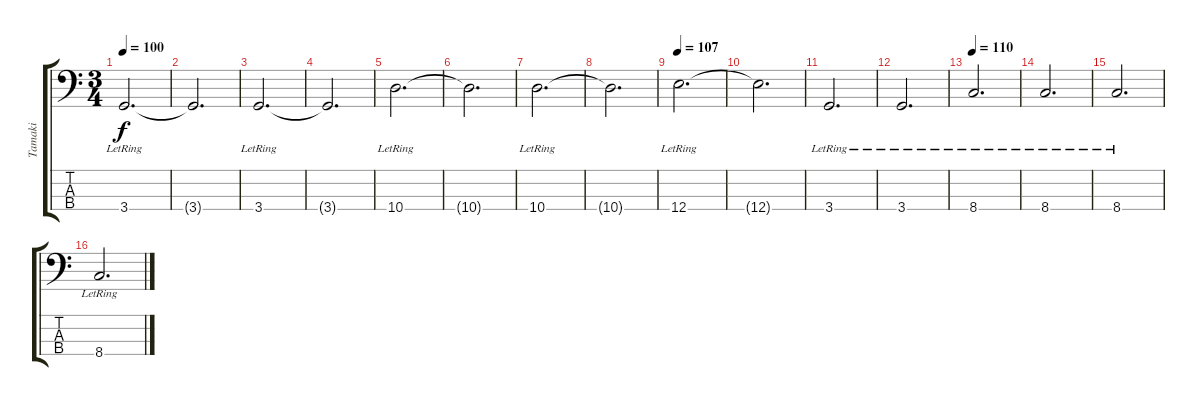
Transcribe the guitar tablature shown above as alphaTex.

\track ("Tamaki" "Tamaki") {instrument electricbassfinger}
\staff {score tabs}
\tuning (G2 D2 A1 E1) {hide}
\ts (3 4)
\tempo 100
\clef f4
\ks c
3.4{lr}.2{d dy f} |
3.4{t}.2{d} |
3.4{lr}.2{d} |
3.4{t}.2{d} |
10.4{lr}.2{d} |
10.4{t}.2{d} |
10.4{lr}.2{d} |
10.4{t}.2{d} |
\tempo 107
12.4{lr}.2{d} |
12.4{t}.2{d} |
3.4{lr}.2{d} |
3.4{lr}.2{d} |
\tempo 110
8.4{lr}.2{d} |
8.4{lr}.2{d} |
8.4{lr}.2{d} |
8.4{lr}.2{d}
